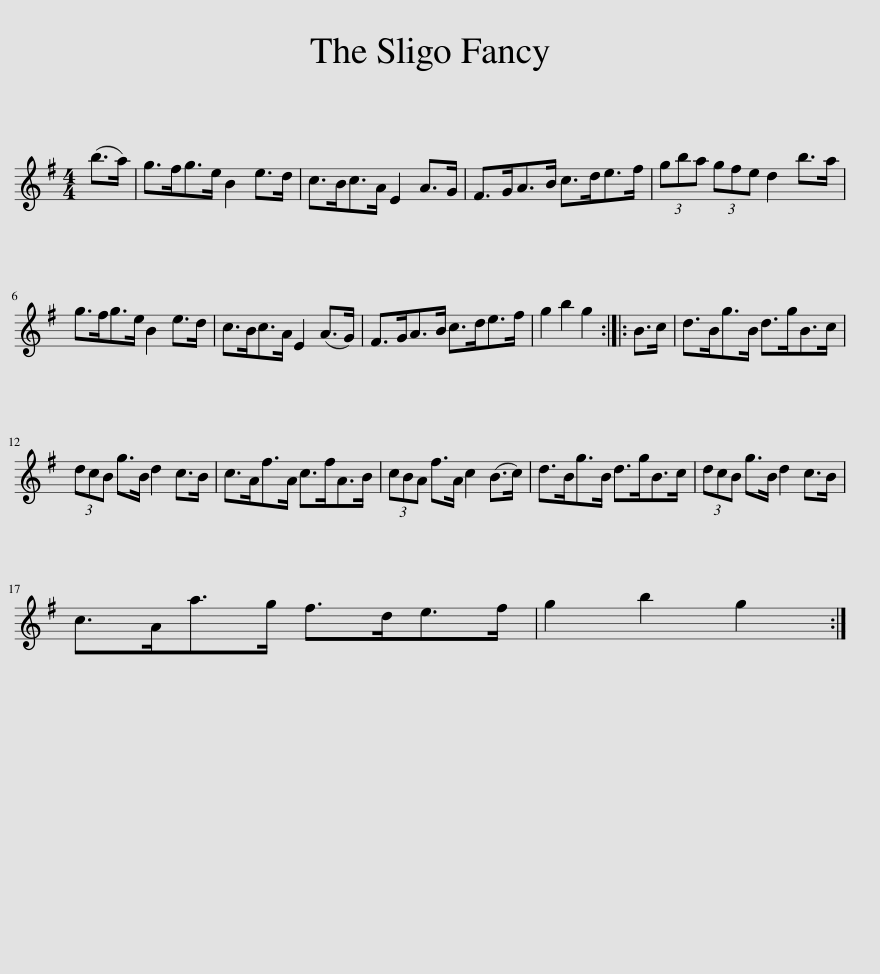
X:1
L:1/8
M:4/4
I:linebreak $
K:G
V:1 treble
V:1
 (b>a) | g>fg>e B2 e>d | c>Bc>A E2 A>G | F>GA>B c>de>f | (3gba (3gfe d2 b>a |$ %5
 g>fg>e B2 e>d | c>Bc>A E2 (A>G) | F>GA>B c>de>f | g2 b2 g2 :: B>c | %10
 d>Bg>B d>gB>c |$ (3dcB g>B d2 c>B | c>Af>A c>fA>B | (3cBA f>A c2 (B>c) | d>Bg>B d>gB>c | %15
 (3dcB g>B d2 c>B |$ c>Aa>g f>de>f | g2 b2 g2 :| %18
